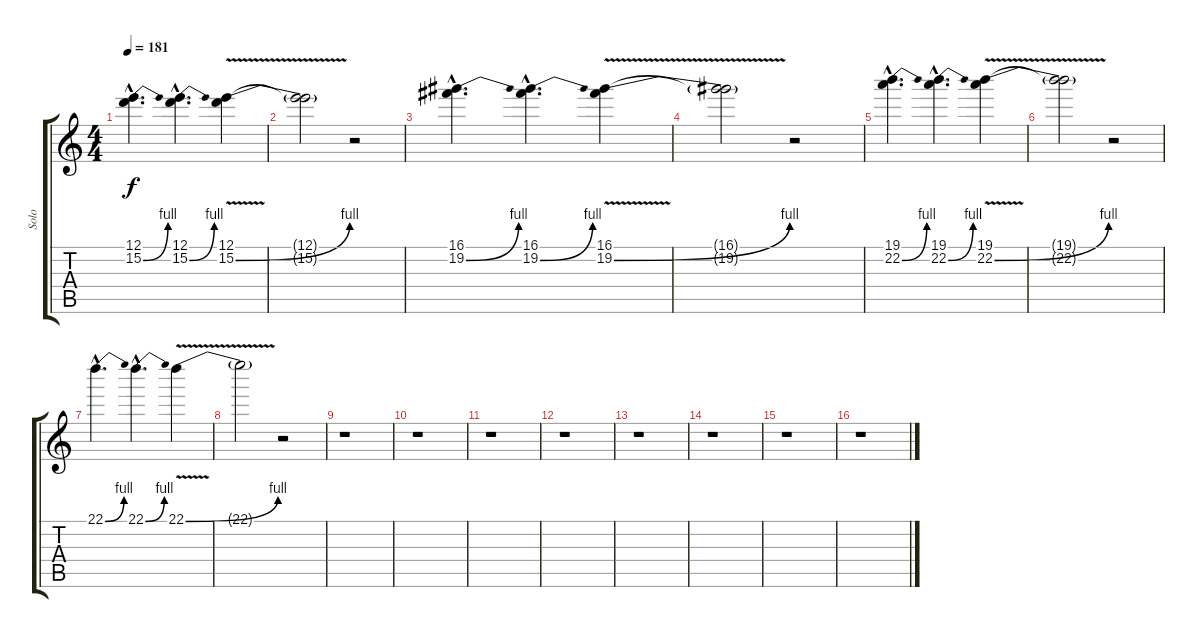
\track ("Solo" "Solo") {instrument distortionguitar}
\staff {score tabs}
\tuning (E4 B3 G3 D3 A2 E2) {hide}
\ts (4 4)
\tempo 181
\clef g2
\ks c
(12.1{hac} 15.2{be (bend 0 0 60 4) hac}).4{d dy f} (12.1{hac} 15.2{be (bend 0 0 60 4) hac}).4{d} (12.1 15.2{be (bend 0 0 60 4) v}).4 |
(12.1{t} 15.2{t}).2 r.2 |
(16.1{hac} 19.2{be (bend 0 0 60 4) hac}).4{d} (16.1{hac} 19.2{be (bend 0 0 60 4) hac}).4{d} (16.1 19.2{be (bend 0 0 60 4) v}).4 |
(16.1{t} 19.2{t}).2 r.2 |
(19.1{hac} 22.2{be (bend 0 0 60 4) hac}).4{d} (19.1{hac} 22.2{be (bend 0 0 60 4) hac}).4{d} (19.1 22.2{be (bend 0 0 60 4) v}).4 |
(19.1{t} 22.2{t}).2 r.2 |
22.1{be (bend 0 0 60 4) hac}.4{d} 22.1{be (bend 0 0 60 4) hac}.4{d} 22.1{be (bend 0 0 60 4) v}.4 |
22.1{t}.2 r.2 |
r.1 |
r.1 |
r.1 |
r.1 |
r.1 |
r.1 |
r.1 |
r.1
